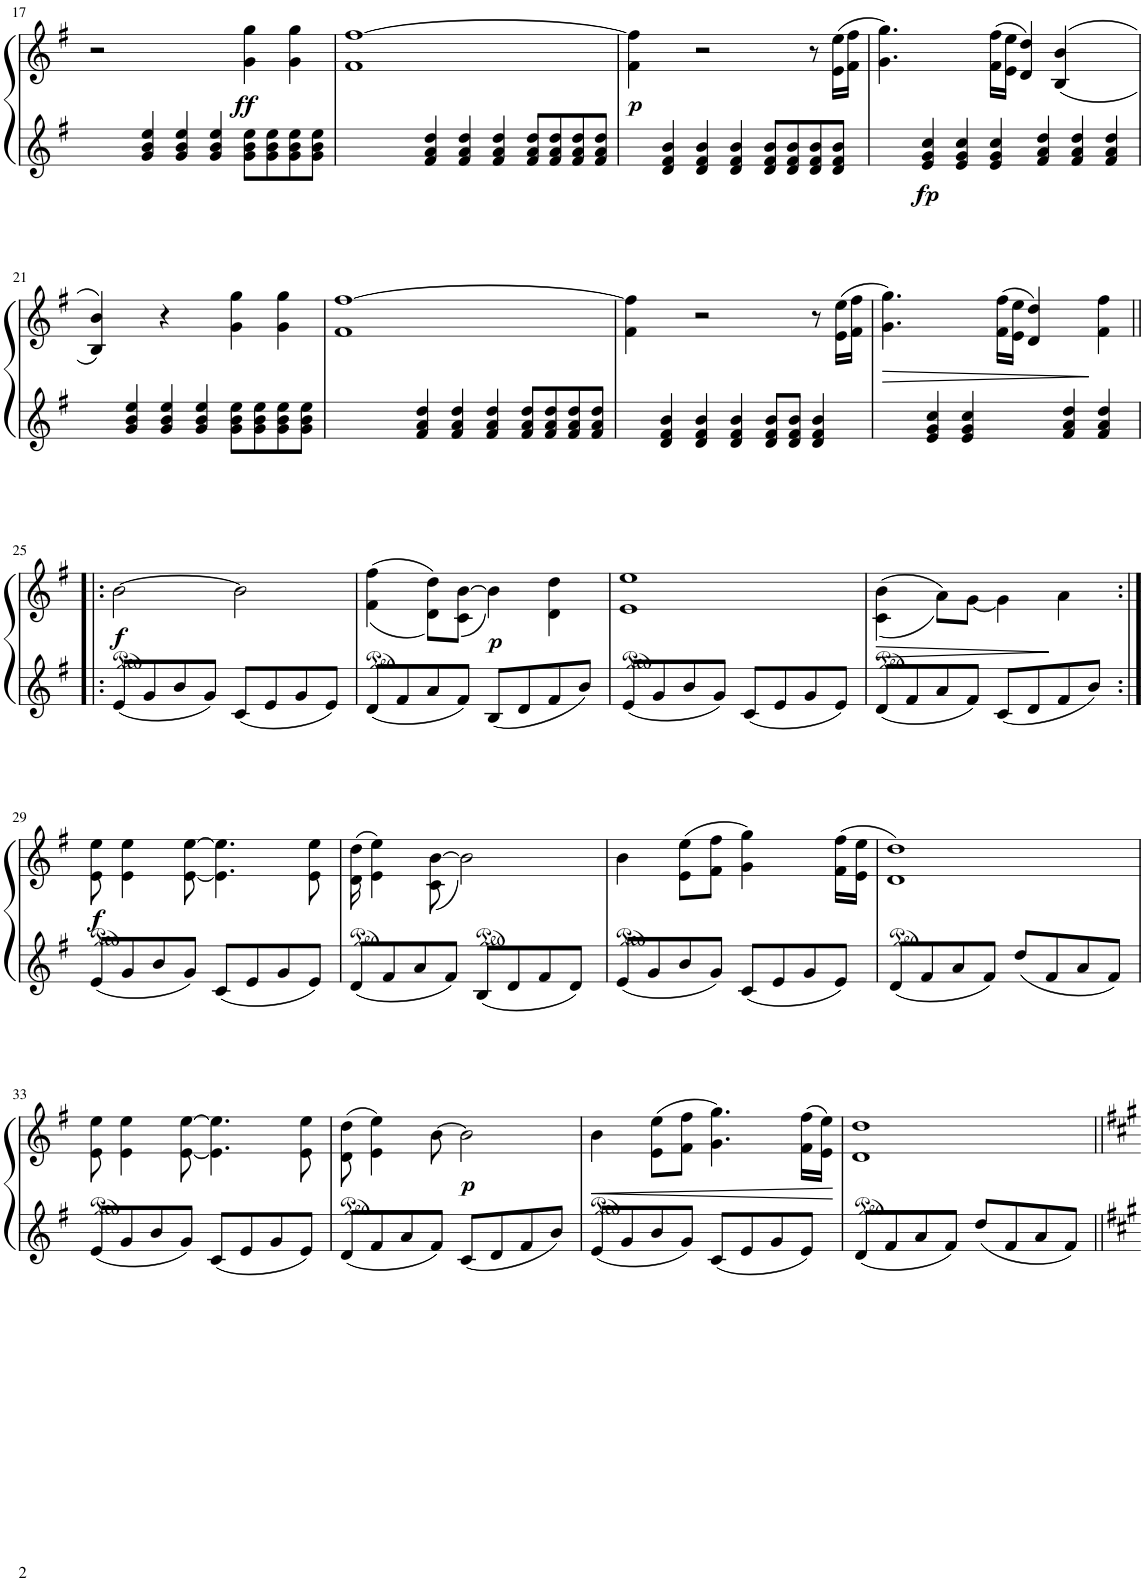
**kern	**kern	**dynam
*part1	*part1	*part1
*staff2	*staff1	*staff1/2
*I"Piano	*	*
*I'Pno	*	*
!!LO:PB:g=z
*clefG2	*clefG2	*
*k[f#]	*k[f#]	*
*M4/4	*M4/4	*
=17	=17	=17
2ryy	2r	.
4g/ 4b/ 4ee/	2ryy	.
4g/ 4b/ 4ee/	.	.
4g/ 4b/ 4ee/	4ryy	.
!	!	!LO:DY:b
8g\ 8b\ 8ee\L	4g\ 4gg\	ff
8g\ 8b\ 8ee\	.	.
8g\ 8b\ 8ee\	4g\ 4gg\	.
8g\ 8b\ 8ee\J	.	.
=18	=18	=18
*	*^	*
1ryy	[>1ff#	1f#	.
4f#/ 4a/ 4dd/	4ryy	1.ryy	.
4f#/ 4a/ 4dd/	1ryy	.	.
4f#/ 4a/ 4dd/	.	.	.
8f#/ 8a/ 8dd/L	.	.	.
8f#/ 8a/ 8dd/	.	.	.
8f#/ 8a/ 8dd/	.	.	.
8f#/ 8a/ 8dd/J	.	.	.
4ryy	4ryy	.	.
*	*v	*v	*
=19	=19	=19
!	!	!LO:DY:b
4ryy	4f#\ 4ff#\]	p
4d/ 4f#/ 4b/	4ryy	.
4d/ 4f#/ 4b/	2r	.
4d/ 4f#/ 4b/	.	.
8d/ 8f#/ 8b/L	4ryy	.
8d/ 8f#/ 8b/	.	.
8d/ 8f#/ 8b/	8r	.
8d/ 8f#/ 8b/J	(>16e\ 16ee\LL	.
.	16f#\ 16ff#\JJ	.
=20	=20	=20
4.ryy	4.g\ 4.gg\)	.
!	!	!LO:DY:b=2
4e/ 4g/ 4cc/	2ryy	fp
4e/ 4g/ 4cc/	.	.
[8e/ [8g/ [8cc/	(>16f#\ 16ff#\LL	.
.	16e\ 16ee\JJ	.
8ryy	4d/ 4dd/)	.
4f#/ 4a/ 4dd/	.	.
.	(<(>4B/ 4b/	.
4f#/ 4a/ 4dd/	.	.
.	4.ryy	.
4f#/ 4a/ 4dd/	.	.
!!LO:LB:g=z
=21	=21	=21
4ryy	4B/ 4b/))	.
8e/] 8g/] 8cc/]	4ryy	.
4g/ 4b/ 4ee/	.	.
.	4r	.
4g/ 4b/ 4ee/	.	.
.	4ryy	.
4g/ 4b/ 4ee/	.	.
.	4g\ 4gg\	.
8g\ 8b\ 8ee\L	.	.
8g\ 8b\ 8ee\	4g\ 4gg\	.
8g\ 8b\ 8ee\	.	.
8g\ 8b\ 8ee\J	8ryy	.
=22	=22	=22
*	*^	*
1ryy	[>1ff#	1f#	.
4f#/ 4a/ 4dd/	1ryy	1ryy	.
4f#/ 4a/ 4dd/	.	.	.
4f#/ 4a/ 4dd/	.	.	.
8f#/ 8a/ 8dd/L	.	.	.
8f#/ 8a/ 8dd/	.	.	.
8f#/ 8a/ 8dd/	4ryy	4ryy	.
8f#/ 8a/ 8dd/J	.	.	.
*	*v	*v	*
=23	=23	=23
4ryy	4f#\ 4ff#\]	.
4d/ 4f#/ 4b/	4ryy	.
4d/ 4f#/ 4b/	2r	.
4d/ 4f#/ 4b/	.	.
8d/ 8f#/ 8b/L	4ryy	.
8d/ 8f#/ 8b/J	.	.
4d/ 4f#/ 4b/	8r	.
.	(>16e\ 16ee\LL	.
.	16f#\ 16ff#\JJ	.
=24	=24	=24
!	!	!LO:HP:b
4.ryy	4.g\ 4.gg\)	>
4e/ 4g/ 4cc/	2ryy	.
4e/ 4g/ 4cc/	.	.
8ryy	(>16f#\ 16ff#\LL	.
.	16e\ 16ee\JJ	.
4ryy	4d/ 4dd/)	.
4f#/ 4a/ 4dd/	4ryy	.
4f#/ 4a/ 4dd/	4f#\ 4ff#\	]
!!LO:LB:g=z
=25!|:	=25!|:	=25!|:
!	!	!LO:DY:b
8e/L	[>2b\	f
4ryy	.	.
8g/	.	.
8b/	2b\]	.
8g/J	.	.
8c/L	.	.
8e/	.	.
8g/	4ryy	.
8e/J	.	.
=26	=26	=26
8d/L	(<(>4f#\ 4ff#\	.
8f#/	.	.
8a/	8d\ 8dd\L))	.
8f#/J	(<8c\ [>8b\J	.
!	!	!LO:DY:b
8B/L	4b\])	p
8d/	.	.
8f#/	4d\ 4dd\	.
8b/J	.	.
=27	=27	=27
*	*^	*
8e/L	1ee	1e	.
8g/	.	.	.
8b/	.	.	.
8g/J	.	.	.
8c/L	.	.	.
8e/	.	.	.
8g/	.	.	.
8e/J	.	.	.
*	*v	*v	*
=28	=28	=28
!	!	!LO:HP:b
8d/L	(<(>4c\ 4b\	>
8f#/	.	.
8a/	8a\L))	.
8f#/J	[<8g\J	.
8c/L	4g\]	.
8d/	.	.
8f#/	4a\	]
8b/J	.	.
!!LO:LB:g=z
=29:|!	=29:|!	=29:|!
!	!	!LO:DY:b
8e/L	8e\ 8ee\	f
8g/	4e\ 4ee\	.
8b/	.	.
8g/J	[<8e\ [>8ee\	.
8c/L	4.e\] 4.ee\]	.
8e/	.	.
8g/	.	.
8e/J	8e\ 8ee\	.
=30	=30	=30
8d/L	(>16d\ 16dd\	.
.	4e\ 4ee\)	.
8f#/	.	.
8a/	.	.
.	(<8c\ [>8b\	.
8f#/J	.	.
.	2b\])	.
8B/L	.	.
8d/	.	.
8f#/	.	.
8d/J	.	.
.	16ryy	.
=31	=31	=31
8e/L	4b\	.
8g/	.	.
8b/	(>8e\ 8ee\L	.
8g/J	8f#\ 8ff#\J	.
8c/L	4g\ 4gg\)	.
8e/	.	.
8g/	8ryy	.
8e/J	(>16f#\ 16ff#\LL	.
.	16e\ 16ee\JJ	.
=32	=32	=32
*	*^	*
8d/L	1dd)	1d	.
8f#/	.	.	.
8a/	.	.	.
8f#/J	.	.	.
8dd/L	.	.	.
8f#/	.	.	.
8a/	.	.	.
8f#/J	.	.	.
*	*v	*v	*
!!LO:LB:g=z
=33	=33	=33
8e/L	8e\ 8ee\	.
8g/	4e\ 4ee\	.
8b/	.	.
8g/J	[<8e\ [>8ee\	.
8c/L	4.e\] 4.ee\]	.
8e/	.	.
8g/	.	.
8e/J	8e\ 8ee\	.
=34	=34	=34
8d/L	(>8d\ 8dd\	.
8f#/	4e\ 4ee\)	.
8a/	.	.
8f#/J	[>8b\	.
!	!	!LO:DY:b
8c/L	2b\]	p
8d/	.	.
8f#/	.	.
8b/J	.	.
=35	=35	=35
!	!	!LO:HP:b
8e/L	4b\	<
8g/	.	.
8b/	(>8e\ 8ee\L	.
8g/J	8f#\ 8ff#\J	.
8c/L	4.g\ 4.gg\)	.
8e/	.	.
8g/	.	.
8e/J	(>16f#\ 16ff#\LL	.
.	16e\ 16ee\JJ)	.
.	.	[
=36	=36	=36
*	*^	*
8d/L	1dd	1d	.
8f#/	.	.	.
8a/	.	.	.
8f#/J	.	.	.
8dd/L	.	.	.
8f#/	.	.	.
8a/	.	.	.
8f#/J	.	.	.
*	*v	*v	*
=||	=||	=||
*-	*-	*-
